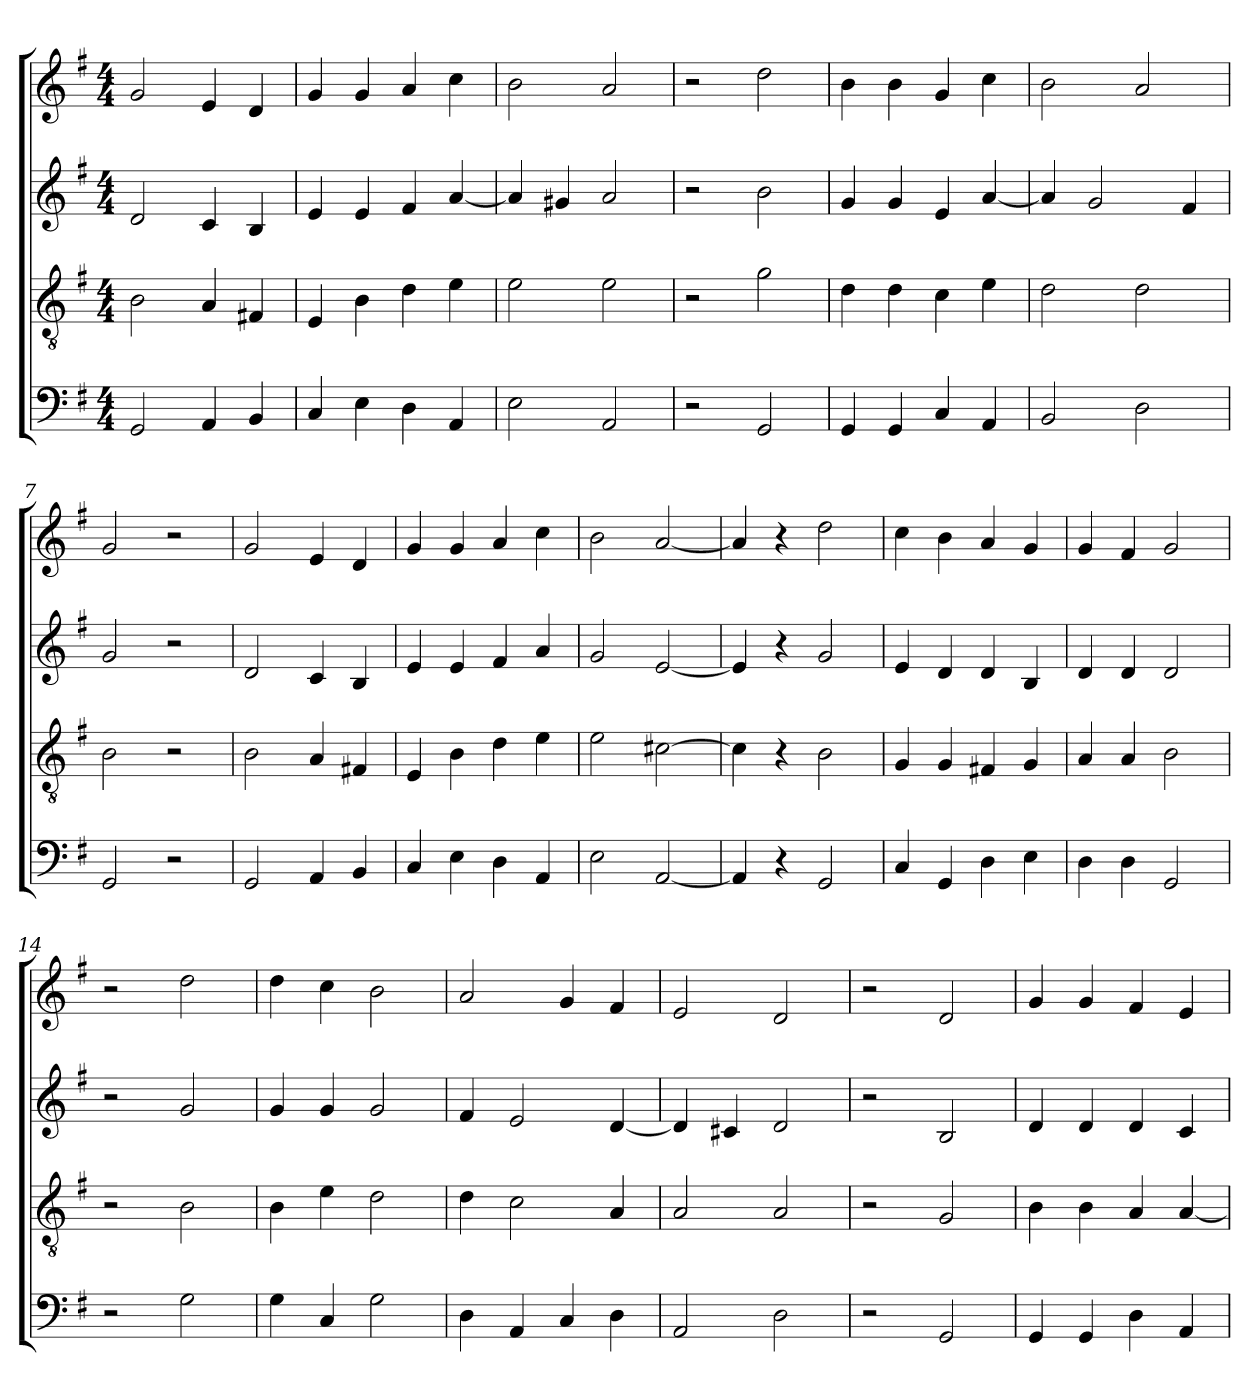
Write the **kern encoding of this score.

**kern	**kern	**kern	**kern
*part4	*part3	*part2	*part1
*staff4	*staff3	*staff2	*staff1
*clefF4	*clefGv2	*clefG2	*clefG2
*k[f#]	*k[f#]	*k[f#]	*k[f#]
*M4/4	*M4/4	*M4/4	*M4/4
=1	=1	=1	=1
2GG	2B	2d	2g
4AA	4A	4c	4e
4BB	4F#X	4B	4d
=2	=2	=2	=2
4C	4E	4e	4g
4E	4B	4e	4g
4D	4d	4f#	4a
4AA	4e	[4a	4cc
=3	=3	=3	=3
2E	2e	4a]	2b
.	.	4g#X	.
2AA	2e	2a	2a
=4	=4	=4	=4
2r	2r	2r	2r
2GG	2g	2b	2dd
=5	=5	=5	=5
4GG	4d	4g	4b
4GG	4d	4g	4b
4C	4c	4e	4g
4AA	4e	[4a	4cc
=6	=6	=6	=6
2BB	2d	4a]	2b
.	.	2g	.
2D	2d	.	2a
.	.	4f#	.
=7	=7	=7	=7
2GG	2B	2g	2g
2r	2r	2r	2r
=8	=8	=8	=8
2GG	2B	2d	2g
4AA	4A	4c	4e
4BB	4F#X	4B	4d
=9	=9	=9	=9
4C	4E	4e	4g
4E	4B	4e	4g
4D	4d	4f#	4a
4AA	4e	4a	4cc
=10	=10	=10	=10
2E	2e	2g	2b
[2AA	[2c#X	[2e	[2a
=11	=11	=11	=11
4AA]	4c#]	4e]	4a]
4r	4r	4r	4r
2GG	2B	2g	2dd
=12	=12	=12	=12
4C	4G	4e	4cc
4GG	4G	4d	4b
4D	4F#X	4d	4a
4E	4G	4B	4g
=13	=13	=13	=13
4D	4A	4d	4g
4D	4A	4d	4f#
2GG	2B	2d	2g
=14	=14	=14	=14
2r	2r	2r	2r
2G	2B	2g	2dd
=15	=15	=15	=15
4G	4B	4g	4dd
4C	4e	4g	4cc
2G	2d	2g	2b
=16	=16	=16	=16
4D	4d	4f#	2a
4AA	2c	2e	.
4C	.	.	4g
4D	4A	[4d	4f#
=17	=17	=17	=17
2AA	2A	4d]	2e
.	.	4c#X	.
2D	2A	2d	2d
=18	=18	=18	=18
2r	2r	2r	2r
2GG	2G	2B	2d
=19	=19	=19	=19
4GG	4B	4d	4g
4GG	4B	4d	4g
4D	4A	4d	4f#
4AA	[4A	4c	4e
=	=	=	=
*-	*-	*-	*-
